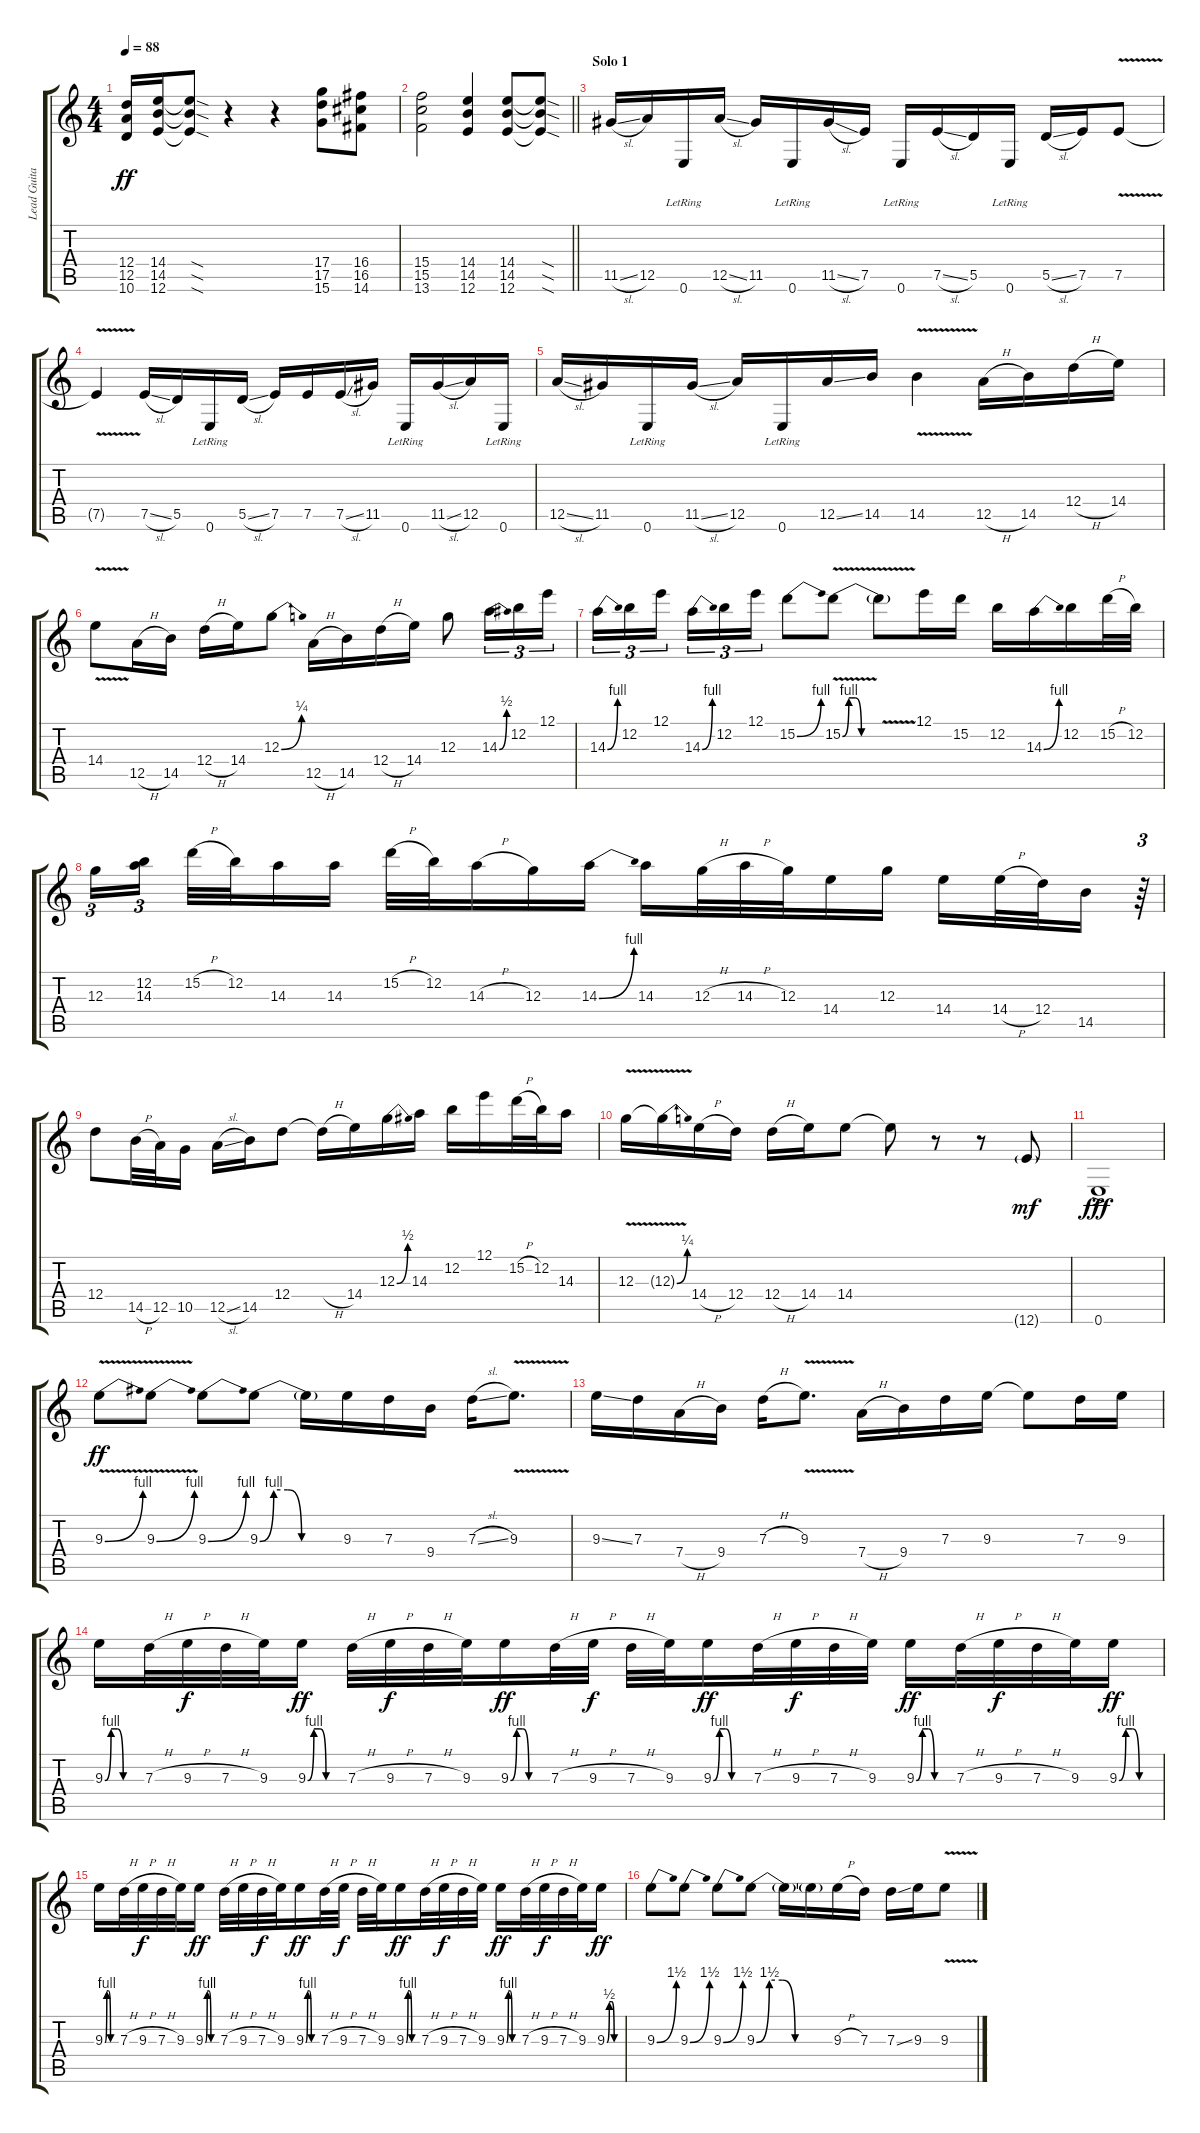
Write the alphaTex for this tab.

\track ("Lead Guitar" "Lead Guita") {instrument distortionguitar}
\staff {score tabs}
\tuning (E4 B3 G3 D3 A2 E2) {hide}
\ts (4 4)
\tempo 88
\clef g2
\ks c
(12.4 12.5 10.6).16{dy ff} (14.4 14.5 12.6).16 (14.4{sod t} 14.5{sod t} 12.6{sod t}).8 r.4 r.4 (17.4 17.5 15.6).8 (16.4 16.5 14.6).8 |
\barLineRight lightlight
(15.4 15.5 13.6).2 (14.4 14.5 12.6).4 (14.4 14.5 12.6).8 (14.4{sod t} 14.5{sod t} 12.6{sod t}).8 |
\section ("" "Solo 1")
11.5{sl}.16 12.5.16 0.6{lr}.16 12.5{sl}.16 11.5.16 0.6{lr}.16 11.5{sl}.16 7.5.16 0.6{lr}.16 7.5{sl}.16 5.5.16 0.6{lr}.16 5.5{sl}.16 7.5.16 7.5{v}.8 |
7.5{v t}.4 7.5{sl}.16 5.5.16 0.6{lr}.16 5.5{sl}.16 7.5.16 7.5.16 7.5{sl}.16 11.5.16 0.6{lr}.16 11.5{sl}.16 12.5.16 0.6{lr}.16 |
12.5{sl}.16 11.5.16 0.6{lr}.16 11.5{sl}.16 12.5.16 0.6{lr}.16 12.5{ss}.16 14.5.16 14.5{v}.4 12.5{h}.16 14.5.16 12.4{h}.16 14.4.16 |
14.4{v}.8 12.5{h}.16 14.5.16 12.4{h}.16 14.4.16 12.3{be (bend 0 0 60 1)}.8 12.5{h}.16 14.5.16 12.4{h}.16 14.4.16 12.3.8 14.3{be (bend 0 0 60 2)}.16{tu (3 2)} 12.2.16{tu (3 2)} 12.1.16{tu (3 2)} |
14.3{be (bend 0 0 60 4)}.16{tu (3 2) balance 12} 12.2.16{tu (3 2)} 12.1.16{tu (3 2) beam splitsecondary} 14.3{be (bend 0 0 60 4)}.16{tu (3 2)} 12.2.16{tu (3 2)} 12.1.16{tu (3 2)} 15.2{be (bend 0 0 60 4)}.8 15.2{be (custom 0 0 10 4 20 4 30 0 60 0) v}.8 15.2{v t}.8 12.1.16 15.2.16 12.2.16 14.3{be (bend 0 0 60 4)}.16 12.2.16 15.2{h}.32 12.2.32 |
12.3.16{tu (3 2)} (12.2 14.3).16{tu (3 2) beam splitsecondary} 15.2{h}.32 12.2.32 14.3.16 14.3.16 15.2{h}.32 12.2.32 14.3{h}.16 12.3.16 14.3{be (bend 0 0 60 4)}.16 14.3.16 12.3{h}.32 14.3{h}.32 12.3.32 14.4.16 12.3.16 14.4.16 14.4{h}.32 12.4.32 14.5.16 r.64{tu (3 2)} |
12.4.8 14.5{h}.32 12.5.32 10.5.16 12.5{sl}.16 14.5.16 12.4.8 12.4{h t}.16 14.4.16 12.3{be (bend 0 0 60 2)}.16 14.3.16 12.2.16 12.1.16 15.2{h}.32 12.2.32 14.3.16 |
12.3{v}.16 12.3{be (bend 0 0 60 1) t}.16 14.4{h}.16 12.4.16 12.4{h}.16 14.4.16 14.4.8 14.4{t}.8 r.8 r.8 12.6{g}.8{dy mf} |
0.6{ac}.1{dy fff} |
9.3{be (bend 0 0 60 4) v}.8{dy ff} 9.3{be (bend 0 0 60 4) v}.8 9.3{be (bend 0 0 60 4)}.8 9.3{be (custom 0 0 10 4 20 4 30 0 60 0)}.8 9.3{t}.16 9.3.16 7.3.16 9.4.16 7.3{sl}.16 9.3{v}.8{d} |
9.3{ss}.16 7.3.16 7.4{h}.16 9.4.16 7.3{h}.16 9.3{v}.8{d} 7.4{h}.16 9.4.16 7.3.16 9.3.16 9.3{t}.8 7.3.16 9.3.16 |
9.3{be (custom 0 0 10 4 20 4 30 0 60 0)}.16 7.3{h}.32 9.3{h}.32{dy f} 7.3{h}.32 9.3.32 9.3{be (custom 0 0 10 4 20 4 30 0 60 0)}.16{dy ff} 7.3{h}.32 9.3{h}.32{dy f} 7.3{h}.32 9.3.32 9.3{be (custom 0 0 10 4 20 4 30 0 60 0)}.16{dy ff} 7.3{h}.32 9.3{h}.32{dy f} 7.3{h}.32 9.3.32 9.3{be (custom 0 0 10 4 20 4 30 0 60 0)}.16{dy ff} 7.3{h}.32 9.3{h}.32{dy f} 7.3{h}.32 9.3.32 9.3{be (custom 0 0 10 4 20 4 30 0 60 0)}.16{dy ff} 7.3{h}.32 9.3{h}.32{dy f} 7.3{h}.32 9.3.32 9.3{be (custom 0 0 10 4 20 4 30 0 60 0)}.16{dy ff} |
9.3{be (custom 0 0 10 4 20 4 30 0 60 0)}.16 7.3{h}.32 9.3{h}.32{dy f} 7.3{h}.32 9.3.32 9.3{be (custom 0 0 10 4 20 4 30 0 60 0)}.16{dy ff} 7.3{h}.32 9.3{h}.32 7.3{h}.32{dy f} 9.3.32 9.3{be (custom 0 0 10 4 20 4 30 0 60 0)}.16{dy ff} 7.3{h}.32 9.3{h}.32{dy f} 7.3{h}.32 9.3.32 9.3{be (custom 0 0 10 4 20 4 30 0 60 0)}.16{dy ff} 7.3{h}.32 9.3{h}.32{dy f} 7.3{h}.32 9.3.32 9.3{be (custom 0 0 10 4 20 4 30 0 60 0)}.16{dy ff} 7.3{h}.32 9.3{h}.32{dy f} 7.3{h}.32 9.3.32 9.3{be (custom 0 0 10 2 20 2 30 0 60 0)}.16{dy ff} |
9.3{be (bend 0 0 60 6)}.8 9.3{be (bend 0 0 60 6)}.8 9.3{be (bend 0 0 60 6)}.8 9.3{be (custom 0 0 10 6 20 6 30 0 60 0)}.8 9.3{t}.16 9.3{t}.16 9.3{h}.16 7.3.16 7.3{ss}.16 9.3.16 9.3{v}.8
